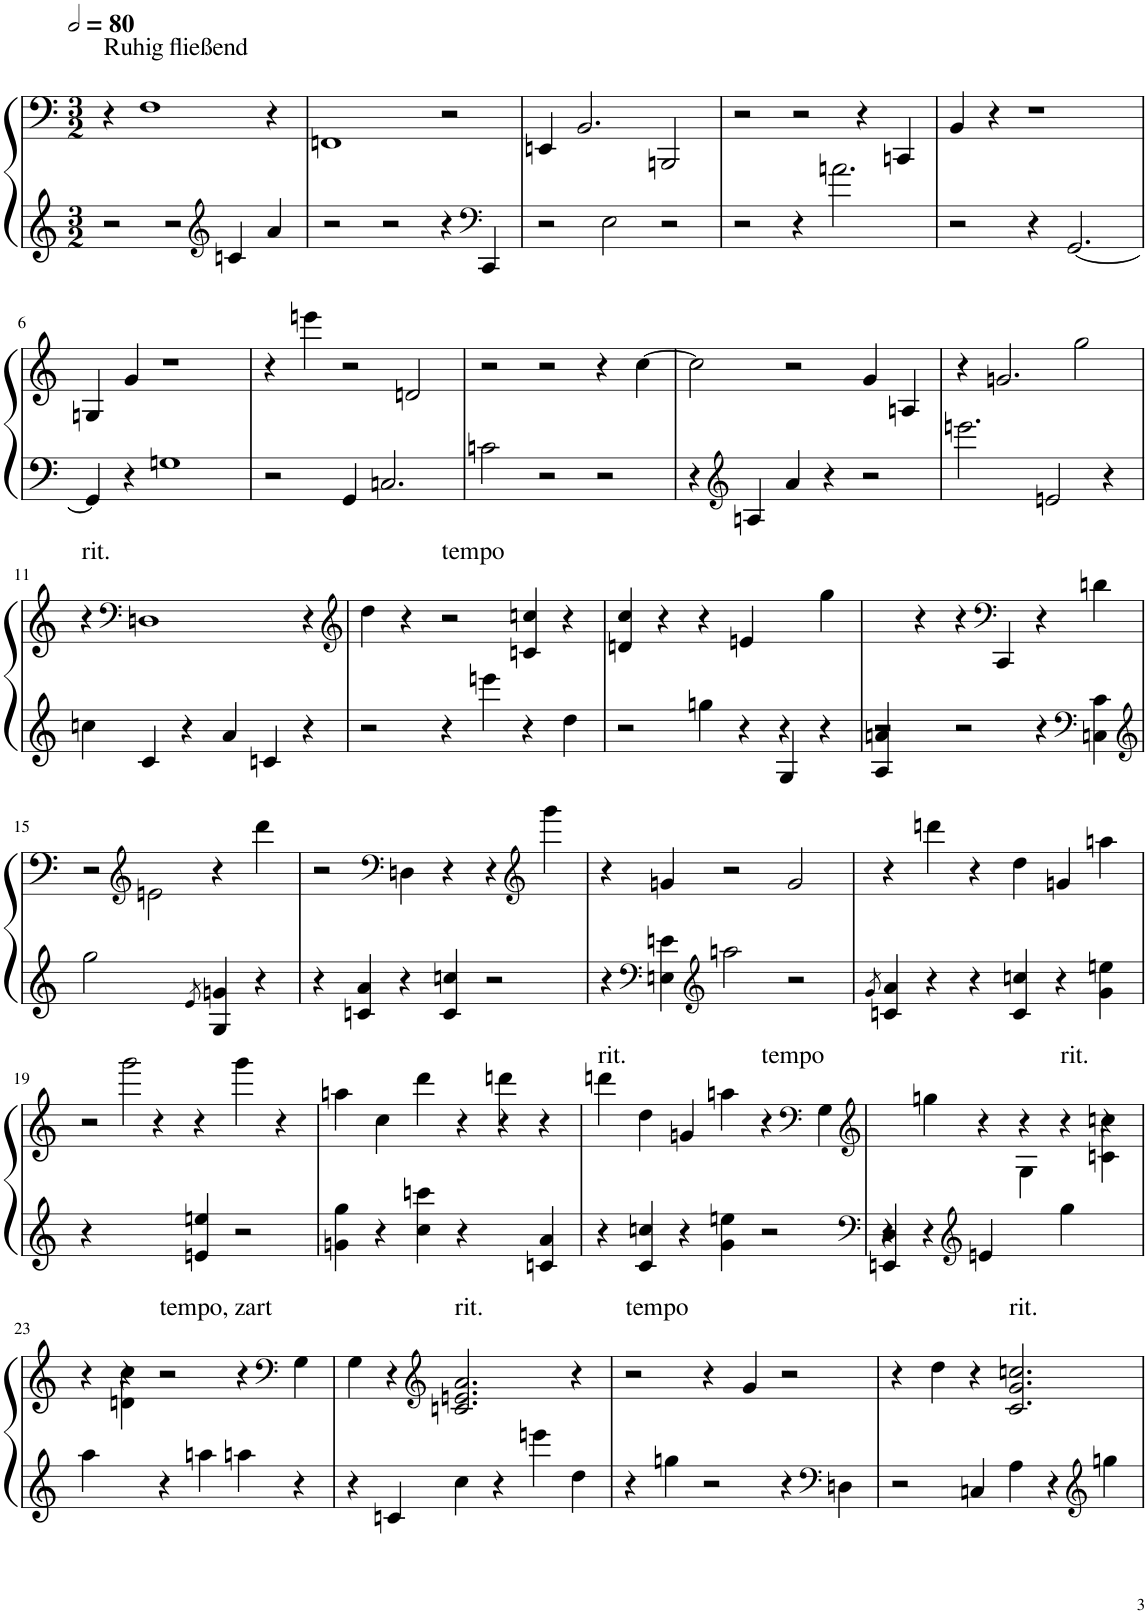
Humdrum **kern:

**kern	**kern
*part1	*part1
*staff2	*staff1
*I"Piano	*
*I'Pno.	*
!!LO:PB:g=z
*clefF4	*clefG2
*k[]	*k[]
*M3/2	*M3/2
*MM160	*MM160
=1	=1
!	!LO:TX:a:t=Ruhig fließend
2r	4r
.	1dd
2r	.
*clefG2	*
4cn/	.
4a/	4r
=2	=2
2r	1dn
2r	.
4r	2r
*clefF4	*
4CC/	.
=3	=3
2r	4cn/
.	2.g/
2E\	.
2r	2Gn/
=4	=4
2r	2r
4r	2r
2.an\	.
.	4r
.	4An/
=5	=5
2r	4g/
.	4r
4r	1r
[2.GG/	.
!!LO:LB:g=z
=6	=6
4GG/]	4Gn/
4r	4g/
1Gn	1r
=7	=7
2r	4r
.	4eeen\
4GG/	2r
2.Cn/	.
.	2dn/
=8	=8
2cn\	2r
2r	2r
2r	4r
.	[4cc\
=9	=9
4r	2cc\]
*clefG2	*
4An/	.
4a/	2r
4r	.
2r	4g/
.	4An/
=10	=10
2.eeen\	4r
.	2.gn/
2en/	.
.	2gg\
4r	.
!!LO:LB:g=z
=11	=11
!	!LO:TX:a:t=rit.
4ccn\	4r
*	*clefF4
4c/	1Dn
4r	.
4a/	.
4cn/	.
4r	4r
=12	=12
*	*clefG2
2r	4dd\
.	4r
!	!LO:TX:a:t=tempo
4r	2r
4eeen\	.
4r	4cn/ 4ccn/
4dd\	4r
=13	=13
*^	*
1ryy	2r	4dn/ 4cc/
.	.	4r
.	4ggn\	4r
.	4r	4en/
4G/	4r	4ryy
4ryy	4r	4gg\
=14	=14	=14
4A/ 4an/	2r	4ryy
1ryy	.	4r
.	2r	4r
*	*	*clefF4
.	.	4CC/
.	4r	4r
*clefF4	*	*
4ryy	4Cn\ 4c\	4dn\
*v	*v	*
!!LO:LB:g=z
=15	=15
*clefG2	*
*	*^
2gg\	2r	2ryy
*	*clefG2	*
2ryy	2ryy	2en\
8qe/	.	.
4G/ 4gn/	4r	2ryy
4r	4ddd\	.
*	*v	*v
=16	=16
4r	2r
4cn/ 4a/	.
*	*clefF4
4r	4Dn\
4c/ 4ccn/	4r
2r	4r
*	*clefG2
.	4ggg\
=17	=17
4r	4r
*clefF4	*
4En\ 4en\	4gn/
*clefG2	*
2aan\	2r
2r	2g/
=18	=18
8qg/	.
4cn/ 4a/	4r
4r	4dddn\
4r	4r
4c/ 4ccn/	4dd\
4r	4gn/
4g\ 4een\	4aan\
!!LO:LB:g=z
=19	=19
*	*^
4r	2r	4ryy
2ryy	.	2ggg\
.	4r	.
4en/ 4een/	4r	2.ryy
2r	4ggg\	.
.	4r	.
=20	=20	=20
4gn\ 4gg\	4aan\	1ryy
4r	4cc\	.
4cc\ 4cccn\	4ddd\	.
4r	4r	.
4ryy	4r	4dddn\
4cn/ 4a/	4r	4ryy
=21	=21	=21
!	!LO:TX:a:t=rit.	!
*	*v	*v
4r	4dddn\
4c/ 4ccn/	4dd\
4r	4gn/
4g\ 4een\	4aan\
!	!LO:TX:a:t=tempo
2r	4r
*	*clefF4
.	4G\
=22	=22
*clefF4	*clefG2
*^	*^
4EEn/ 4D/	4r	4ryy	2.ryy
4ryy	4r	4ggn\	.
*clefG2	*	*	*
1ryy	4en/	4r	.
.	4ryy	4r	4G\
!	!	!LO:TX:a:t=rit.	!
.	4gg\	4r	4ryy
.	4ryy	4r	4cn\ 4ccn\
*v	*v	*	*
!!LO:LB:g=z	!!
=23	=23	=23
4aa\	4r	4ryy
4ryy	4r	4dn\ 4cc\
!	!LO:TX:a:t=tempo, zart	!
4r	2r	1ryy
4aan\	.	.
4aan\	4r	.
*	*clefF4	*
4r	4G\	.
*	*v	*v
=24	=24
4r	4G\
4cn/	4r
*	*clefG2
!	!LO:TX:a:t=rit.
4cc\	2.cn/ 2.en/ 2.a/
4r	.
4eeen\	.
4dd\	4r
=25	=25
!	!LO:TX:a:t=tempo
4r	2r
4ggn\	.
2r	4r
.	4g/
4r	2r
*clefF4	*
4Dn\	.
=26	=26
2r	4r
.	4dd\
4Cn/	4r
!	!LO:TX:a:t=rit.
4A\	2.c/ 2.g/ 2.ccn/
4r	.
*clefG2	*
4ggn\	.
=	=
*-	*-
